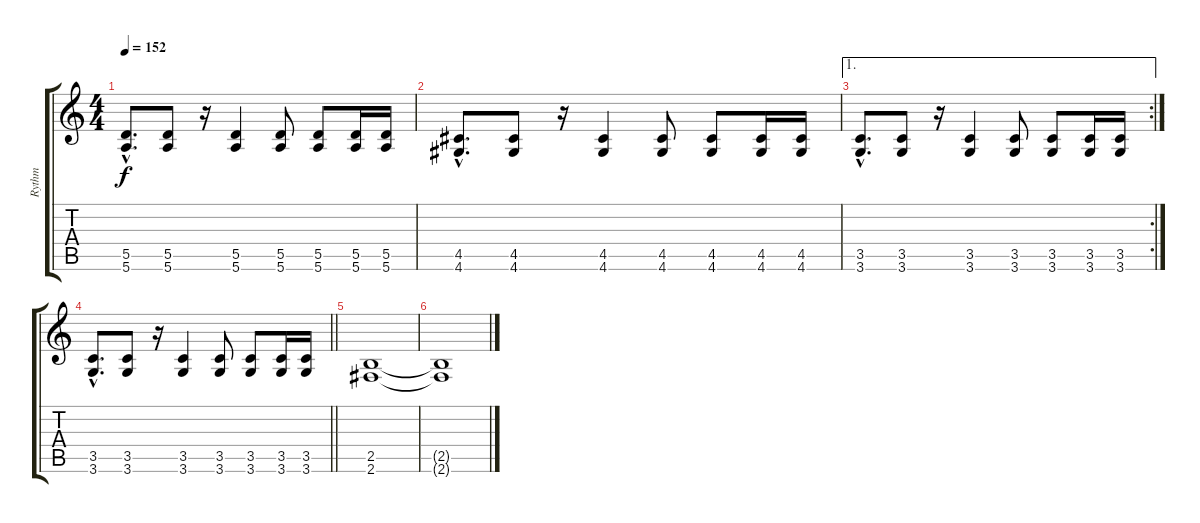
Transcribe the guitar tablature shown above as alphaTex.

\track ("Rythm" "Rythm") {instrument distortionguitar}
\staff {score tabs}
\tuning (E4 B3 G3 D3 A2 E2) {hide}
\ts (4 4)
\tempo 152
\clef g2
\ks c
(5.5{hac} 5.6{hac}).8{d dy f} (5.5 5.6).8 r.16 (5.5 5.6).4 (5.5 5.6).8 (5.5 5.6).8 (5.5 5.6).16 (5.5 5.6).16 |
(4.5{hac} 4.6{hac}).8{d} (4.5 4.6).8 r.16 (4.5 4.6).4 (4.5 4.6).8 (4.5 4.6).8 (4.5 4.6).16 (4.5 4.6).16 |
\ae 1
\rc 2
(3.5{hac} 3.6{hac}).8{d} (3.5 3.6).8 r.16 (3.5 3.6).4 (3.5 3.6).8 (3.5 3.6).8 (3.5 3.6).16 (3.5 3.6).16 |
\barLineRight lightlight
(3.5{hac} 3.6{hac}).8{d} (3.5 3.6).8 r.16 (3.5 3.6).4 (3.5 3.6).8 (3.5 3.6).8 (3.5 3.6).16 (3.5 3.6).16 |
(2.5 2.6).1{volume 9} |
(2.5{t} 2.6{t}).1
